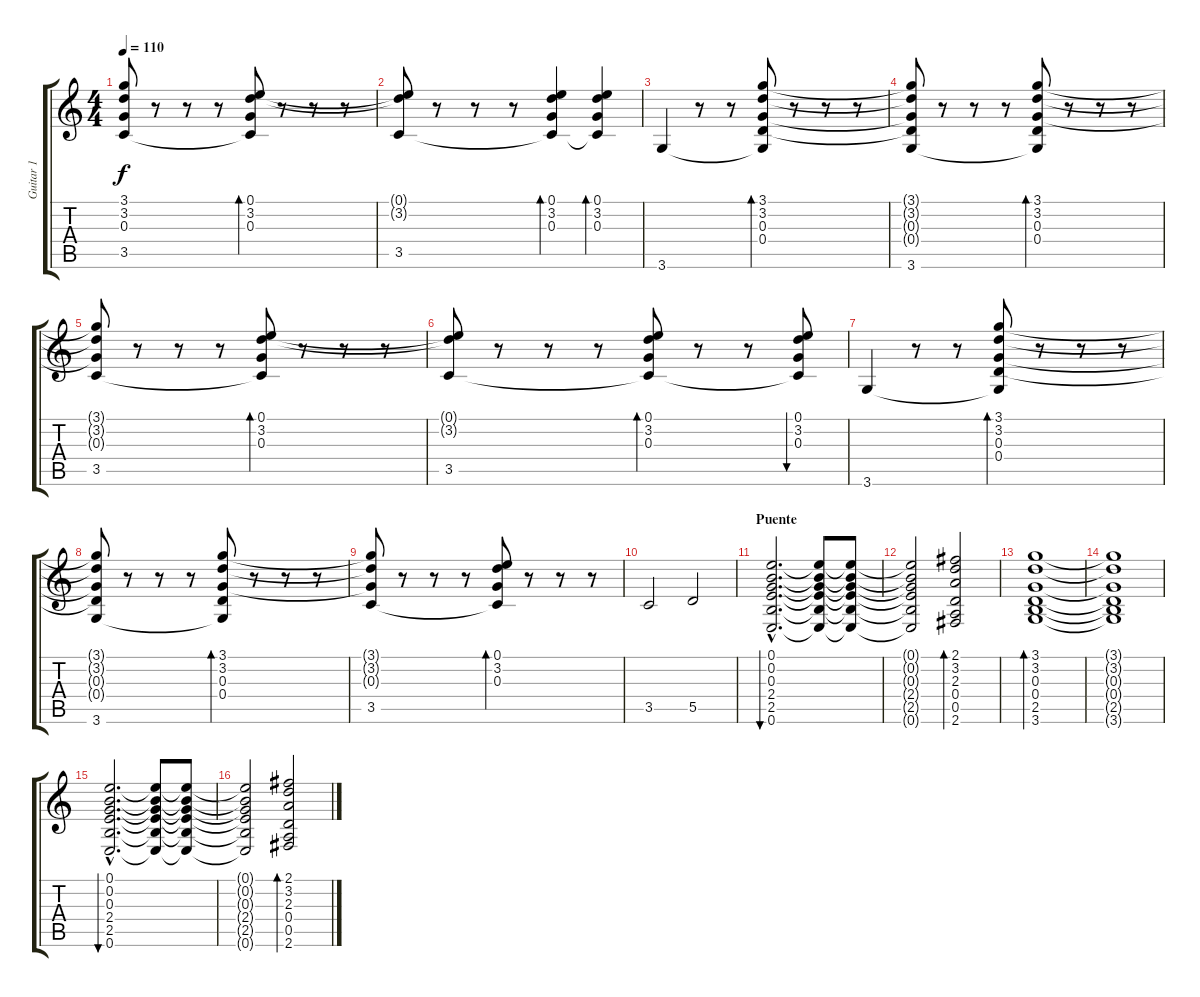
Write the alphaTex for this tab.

\track ("Guitar 1" "Guitar 1") {instrument acousticguitarsteel}
\staff {score tabs}
\tuning (E4 B3 G3 D3 A2 E2) {hide}
\ts (4 4)
\tempo 110
\clef g2
\ks c
(3.1{t} 3.2{t} 0.3{t} 3.5).8{dy f} r.8 r.8 r.8 (0.1 3.2 0.3 3.5{t}).8{bd 60} r.8 r.8 r.8 |
(0.1{t} 3.2{t} 3.5).8 r.8 r.8 r.8 (0.1 3.2 0.3 3.5{t}).4{bd 60} (0.1 3.2 0.3 3.5{t}).4{bd 60} |
3.6.4 r.8 r.8 (3.1 3.2 0.3 0.4 3.6{t}).8{bd 60} r.8 r.8 r.8 |
(3.1{t} 3.2{t} 0.3{t} 0.4{t} 3.6).8 r.8 r.8 r.8 (3.1 3.2 0.3 0.4 3.6{t}).8{bd 60} r.8 r.8 r.8 |
(3.1{t} 3.2{t} 0.3{t} 3.5).8 r.8 r.8 r.8 (0.1 3.2 0.3 3.5{t}).8{bd 60} r.8 r.8 r.8 |
(0.1{t} 3.2{t} 3.5).8 r.8 r.8 r.8 (0.1 3.2 0.3 3.5{t}).8{bd 60} r.8 r.8 (0.1 3.2 0.3 3.5{t}).8{bu 60} |
3.6.4 r.8 r.8 (3.1 3.2 0.3 0.4 3.6{t}).8{bd 60} r.8 r.8 r.8 |
(3.1{t} 3.2{t} 0.3{t} 0.4{t} 3.6).8 r.8 r.8 r.8 (3.1 3.2 0.3 0.4 3.6{t}).8{bd 60} r.8 r.8 r.8 |
(3.1{t} 3.2{t} 0.3{t} 3.5).8 r.8 r.8 r.8 (0.1 3.2 0.3 3.5{t}).8{bd 60} r.8 r.8 r.8 |
3.5.2 5.5.2 |
\section ("" "Puente")
(0.1{hac} 0.2{hac} 0.3{hac} 2.4{hac} 2.5{hac} 0.6{hac}).2{d bu 120} (0.1{t} 0.2{t} 0.3{t} 2.4{t} 2.5{t} 0.6{t}).8 (0.1{t} 0.2{t} 0.3{t} 2.4{t} 2.5{t} 0.6{t}).8 |
(0.1{t} 0.2{t} 0.3{t} 2.4{t} 2.5{t} 0.6{t}).2 (2.1 3.2 2.3 0.4 0.5 2.6).2{bd 60} |
(3.1 3.2 0.3 0.4 2.5 3.6).1{bd 60} |
(3.1{t} 3.2{t} 0.3{t} 0.4{t} 2.5{t} 3.6{t}).1 |
(0.1{hac} 0.2{hac} 0.3{hac} 2.4{hac} 2.5{hac} 0.6{hac}).2{d bu 120} (0.1{t} 0.2{t} 0.3{t} 2.4{t} 2.5{t} 0.6{t}).8 (0.1{t} 0.2{t} 0.3{t} 2.4{t} 2.5{t} 0.6{t}).8 |
(0.1{t} 0.2{t} 0.3{t} 2.4{t} 2.5{t} 0.6{t}).2 (2.1 3.2 2.3 0.4 0.5 2.6).2{bd 60}
